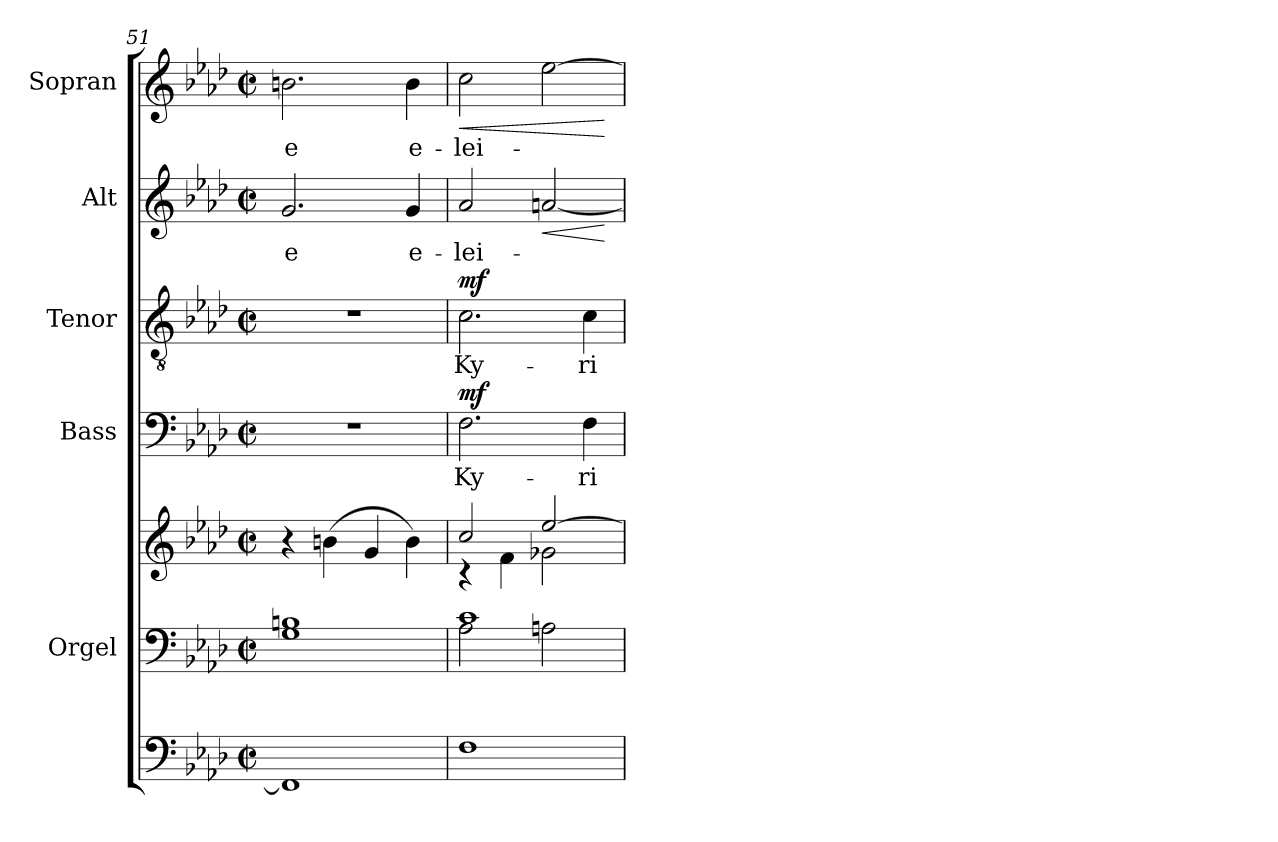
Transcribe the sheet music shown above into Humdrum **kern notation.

**kern	**kern	**kern	**kern	**text	**dynam	**kern	**text	**dynam	**kern	**text	**dynam	**kern	**text	**dynam
*part6	*part5	*part5	*part4	*part4	*part4	*part3	*part3	*part3	*part2	*part2	*part2	*part1	*part1	*part1
*staff7	*staff6	*staff5	*staff4	*staff4	*staff4	*staff3	*staff3	*staff3	*staff2	*staff2	*staff2	*staff1	*staff1	*staff1
*	*I"Orgel	*	*I"Bass	*	*	*I"Tenor	*	*	*I"Alt	*	*	*I"Sopran	*	*
*	*I'Org.	*	*I'B	*	*	*I'T	*	*	*I'A	*	*	*I'S	*	*
*clefF4	*clefF4	*clefG2	*clefF4	*	*	*clefGv2	*	*	*clefG2	*	*	*clefG2	*	*
*ITrd7c12	*	*	*	*	*	*	*	*	*	*	*	*	*	*
*k[b-e-a-d-]	*k[b-e-a-d-]	*k[b-e-a-d-]	*k[b-e-a-d-]	*	*	*k[b-e-a-d-]	*	*	*k[b-e-a-d-]	*	*	*k[b-e-a-d-]	*	*
*A-:	*A-:	*A-:	*A-:	*	*	*A-:	*	*	*A-:	*	*	*A-:	*	*
*M2/2	*M2/2	*M2/2	*M2/2	*	*	*M2/2	*	*	*M2/2	*	*	*M2/2	*	*
*met(c|)	*met(c|)	*met(c|)	*met(c|)	*	*	*met(c|)	*	*	*met(c|)	*	*	*met(c|)	*	*
=51	=51	=51	=51	=51	=51	=51	=51	=51	=51	=51	=51	=51	=51	=51
!	!	!	!	!	!	!	!	!	!	!LO:LY:b	!	!	!LO:LY:b	!
1FFF]	1G 1Bn	4r	1r	.	.	1r	.	.	2.g/	-e	.	2.bn\	-e	.
.	.	(>4bn\	.	.	.	.	.	.	.	.	.	.	.	.
.	.	4g/	.	.	.	.	.	.	.	.	.	.	.	.
!	!	!	!	!	!	!	!	!	!	!LO:LY:b	!	!	!LO:LY:b	!
.	.	4b\)	.	.	.	.	.	.	4g/	e-	.	4b\	e-	.
!!LO:LB:g=z
=52	=52	=52	=52	=52	=52	=52	=52	=52	=52	=52	=52	=52	=52	=52
*	*^	*^	*	*	*	*	*	*	*	*	*	*	*	*
!	!	!	!	!	!	!LO:LY:b	!LO:DY:a	!	!LO:LY:b	!LO:DY:a	!	!LO:LY:b	!	!	!LO:LY:b	!LO:HP:b
1FF	1c	2A-\	2cc/	4rc	2.F\	Ky-	mf	2.c\	Ky-	mf	2a-/	-lei-	.	2cc\	-lei-	<
.	.	.	.	4f\	.	.	.	.	.	.	.	.	.	.	.	.
!	!	!	!	!	!	!	!	!	!	!	!	!	!LO:HP:b	!	!	!
.	.	2An\	[>2ee-/	2g-X\	.	.	.	.	.	.	[2an/	.	<	[2ee-\	.	.
!	!	!	!	!	!	!LO:LY:b	!	!	!LO:LY:b	!	!	!	!	!	!	!
.	.	.	.	.	4F\	-ri-	.	4c\	-ri-	.	.	.	.	.	.	.
*	*v	*v	*	*	*	*	*	*	*	*	*	*	*	*	*	*
*	*	*v	*v	*	*	*	*	*	*	*	*	*	*	*	*
.	.	.	.	.	.	.	.	.	.	.	[	.	.	[
=	=	=	=	=	=	=	=	=	=	=	=	=	=	=
*-	*-	*-	*-	*-	*-	*-	*-	*-	*-	*-	*-	*-	*-	*-
